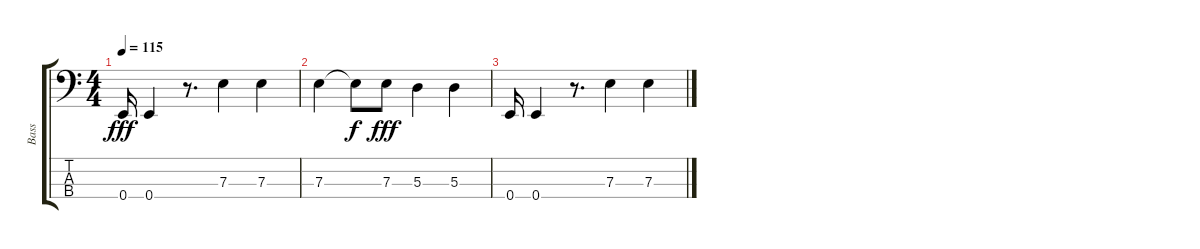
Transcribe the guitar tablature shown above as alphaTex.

\track ("Bass" "Bass") {instrument synthbass1}
\staff {score tabs}
\tuning (G2 D2 A1 E1) {hide}
\ts (4 4)
\tempo 115
\clef f4
\ks c
0.4.16{dy fff} 0.4.4 r.8{d} 7.3.4{volume 5} 7.3.4 |
7.3.4 7.3{t}.8{dy f} 7.3.8{dy fff} 5.3.4{volume 3} 5.3.4 |
0.4.16{volume 1} 0.4.4 r.8{d} 7.3.4{volume 0} 7.3.4
